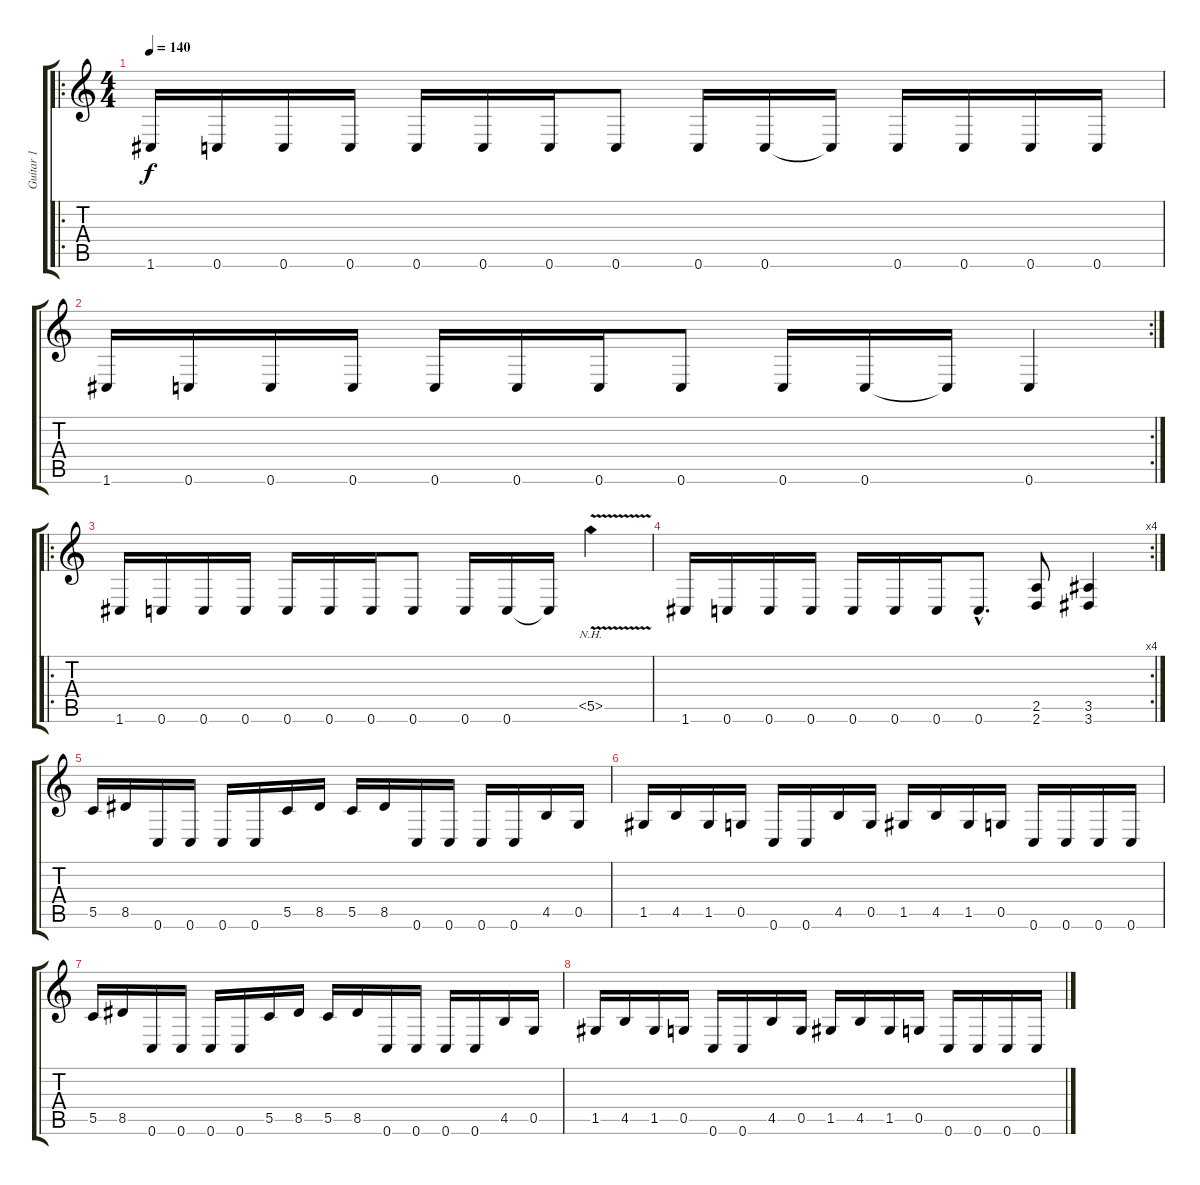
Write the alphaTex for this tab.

\track ("Guitar 1" "Guitar 1") {instrument distortionguitar}
\staff {score tabs}
\tuning (E4 C4 G3 C3 G2 C2) {hide}
\ro
\ts (4 4)
\tempo 140
\clef g2
\ks c
1.6.16{dy f} 0.6.16 0.6.16 0.6.16 0.6.16 0.6.16 0.6.16 0.6.8 0.6.16 0.6.16 0.6{t}.16 0.6.16 0.6.16 0.6.16 0.6.16 |
\rc 2
1.6.16 0.6.16 0.6.16 0.6.16 0.6.16 0.6.16 0.6.16 0.6.8 0.6.16 0.6.16 0.6{t}.16 0.6.4 |
\ro
1.6.16 0.6.16 0.6.16 0.6.16 0.6.16 0.6.16 0.6.16 0.6.8 0.6.16 0.6.16 0.6{t}.16 5.5{nh v}.4 |
\rc 4
1.6.16 0.6.16 0.6.16 0.6.16 0.6.16 0.6.16 0.6.16 0.6{hac}.8{d} (2.5 2.6).8 (3.5 3.6).4 |
5.5.16 8.5.16 0.6.16 0.6.16 0.6.16 0.6.16 5.5.16 8.5.16 5.5.16 8.5.16 0.6.16 0.6.16 0.6.16 0.6.16 4.5.16 0.5.16 |
1.5.16 4.5.16 1.5.16 0.5.16 0.6.16 0.6.16 4.5.16 0.5.16 1.5.16 4.5.16 1.5.16 0.5.16 0.6.16 0.6.16 0.6.16 0.6.16 |
5.5.16 8.5.16 0.6.16 0.6.16 0.6.16 0.6.16 5.5.16 8.5.16 5.5.16 8.5.16 0.6.16 0.6.16 0.6.16 0.6.16 4.5.16 0.5.16 |
1.5.16 4.5.16 1.5.16 0.5.16 0.6.16 0.6.16 4.5.16 0.5.16 1.5.16 4.5.16 1.5.16 0.5.16 0.6.16 0.6.16 0.6.16 0.6.16
